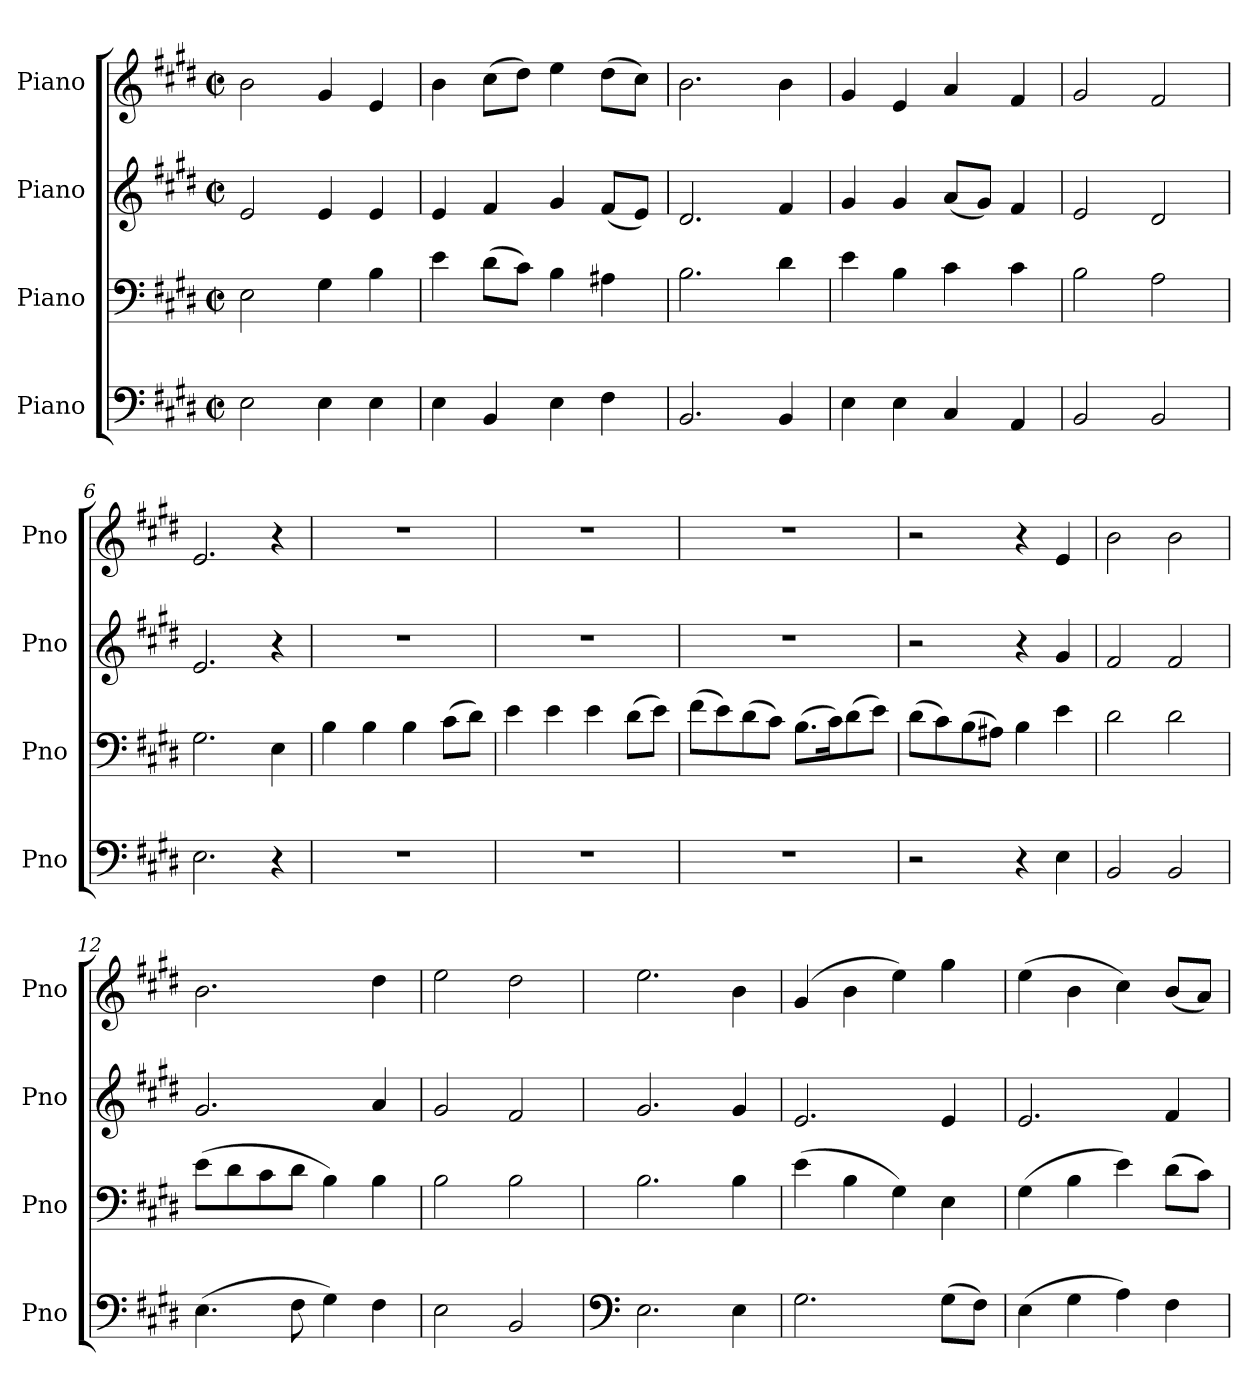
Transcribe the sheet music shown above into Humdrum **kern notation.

**kern	**kern	**kern	**kern
*part4	*part3	*part2	*part1
*staff4	*staff3	*staff2	*staff1
*I"Piano	*I"Piano	*I"Piano	*I"Piano
*I'Pno	*I'Pno	*I'Pno	*I'Pno
*clefF4	*clefF4	*clefG2	*clefG2
*k[f#c#g#d#]	*k[f#c#g#d#]	*k[f#c#g#d#]	*k[f#c#g#d#]
*M2/2	*M2/2	*M2/2	*M2/2
*met(c|)	*met(c|)	*met(c|)	*met(c|)
=1	=1	=1	=1
2E\	2E\	2e/	2b\
4E\	4G#\	4e/	4g#/
4E\	4B\	4e/	4e/
=2	=2	=2	=2
4E\	4e\	4e/	4b\
4BB/	(8d#\L	4f#/	(8cc#\L
.	8c#\J)	.	8dd#\J)
4E\	4B\	4g#/	4ee\
4F#\	4A#X\	(8f#/L	(8dd#\L
.	.	8e/J)	8cc#\J)
=3	=3	=3	=3
2.BB/	2.B\	2.d#/	2.b\
4BB/	4d#\	4f#/	4b\
=4	=4	=4	=4
4E\	4e\	4g#/	4g#/
4E\	4B\	4g#/	4e/
4C#/	4c#\	(8a/L	4a/
.	.	8g#/J)	.
4AA/	4c#\	4f#/	4f#/
=5	=5	=5	=5
2BB/	2B\	2e/	2g#/
2BB/	2A\	2d#/	2f#/
=6	=6	=6	=6
2.E\	2.G#\	2.e/	2.e/
4r	4E\	4r	4r
=7	=7	=7	=7
1r	4B\	1r	1r
.	4B\	.	.
.	4B\	.	.
.	(8c#\L	.	.
.	8d#\J)	.	.
!!LO:LB:g=z
=8	=8	=8	=8
1r	4e\	1r	1r
.	4e\	.	.
.	4e\	.	.
.	(8d#\L	.	.
.	8e\J)	.	.
=9	=9	=9	=9
1r	(8f#\L	1r	1r
.	8e\)	.	.
.	(8d#\	.	.
.	8c#\J)	.	.
.	(8.B\L	.	.
.	16c#\K)	.	.
.	(8d#\	.	.
.	8e\J)	.	.
=10	=10	=10	=10
2r	(8d#\L	2r	2r
.	8c#\)	.	.
.	(8B\	.	.
.	8A#X\J)	.	.
4r	4B\	4r	4r
4E\	4e\	4g#/	4e/
=11	=11	=11	=11
2BB/	2d#\	2f#/	2b\
2BB/	2d#\	2f#/	2b\
=12	=12	=12	=12
(4.E\	(8e\L	2.g#/	2.b\
.	8d#\	.	.
.	8c#\	.	.
8F#\	8d#\J	.	.
4G#\)	4B\)	.	.
4F#\	4B\	4a/	4dd#\
=13	=13	=13	=13
2E\	2B\	2g#/	2ee\
2BB/	2B\	2f#/	2dd#\
=14	=14	=14	=14
*clefF4	*	*	*
2.E\	2.B\	2.g#/	2.ee\
4E\	4B\	4g#/	4b\
!!LO:LB:g=z
=15	=15	=15	=15
2.G#\	(4e\	2.e/	(4g#/
.	4B\	.	4b\
.	4G#\)	.	4ee\)
(8G#\L	4E\	4e/	4gg#\
8F#\J)	.	.	.
=16	=16	=16	=16
(4E\	(4G#\	2.e/	(4ee\
4G#\	4B\	.	4b\
4A\)	4e\)	.	4cc#\)
4F#\	(8d#\L	4f#/	(8b/L
.	8c#\J)	.	8a/J)
=	=	=	=
*-	*-	*-	*-
